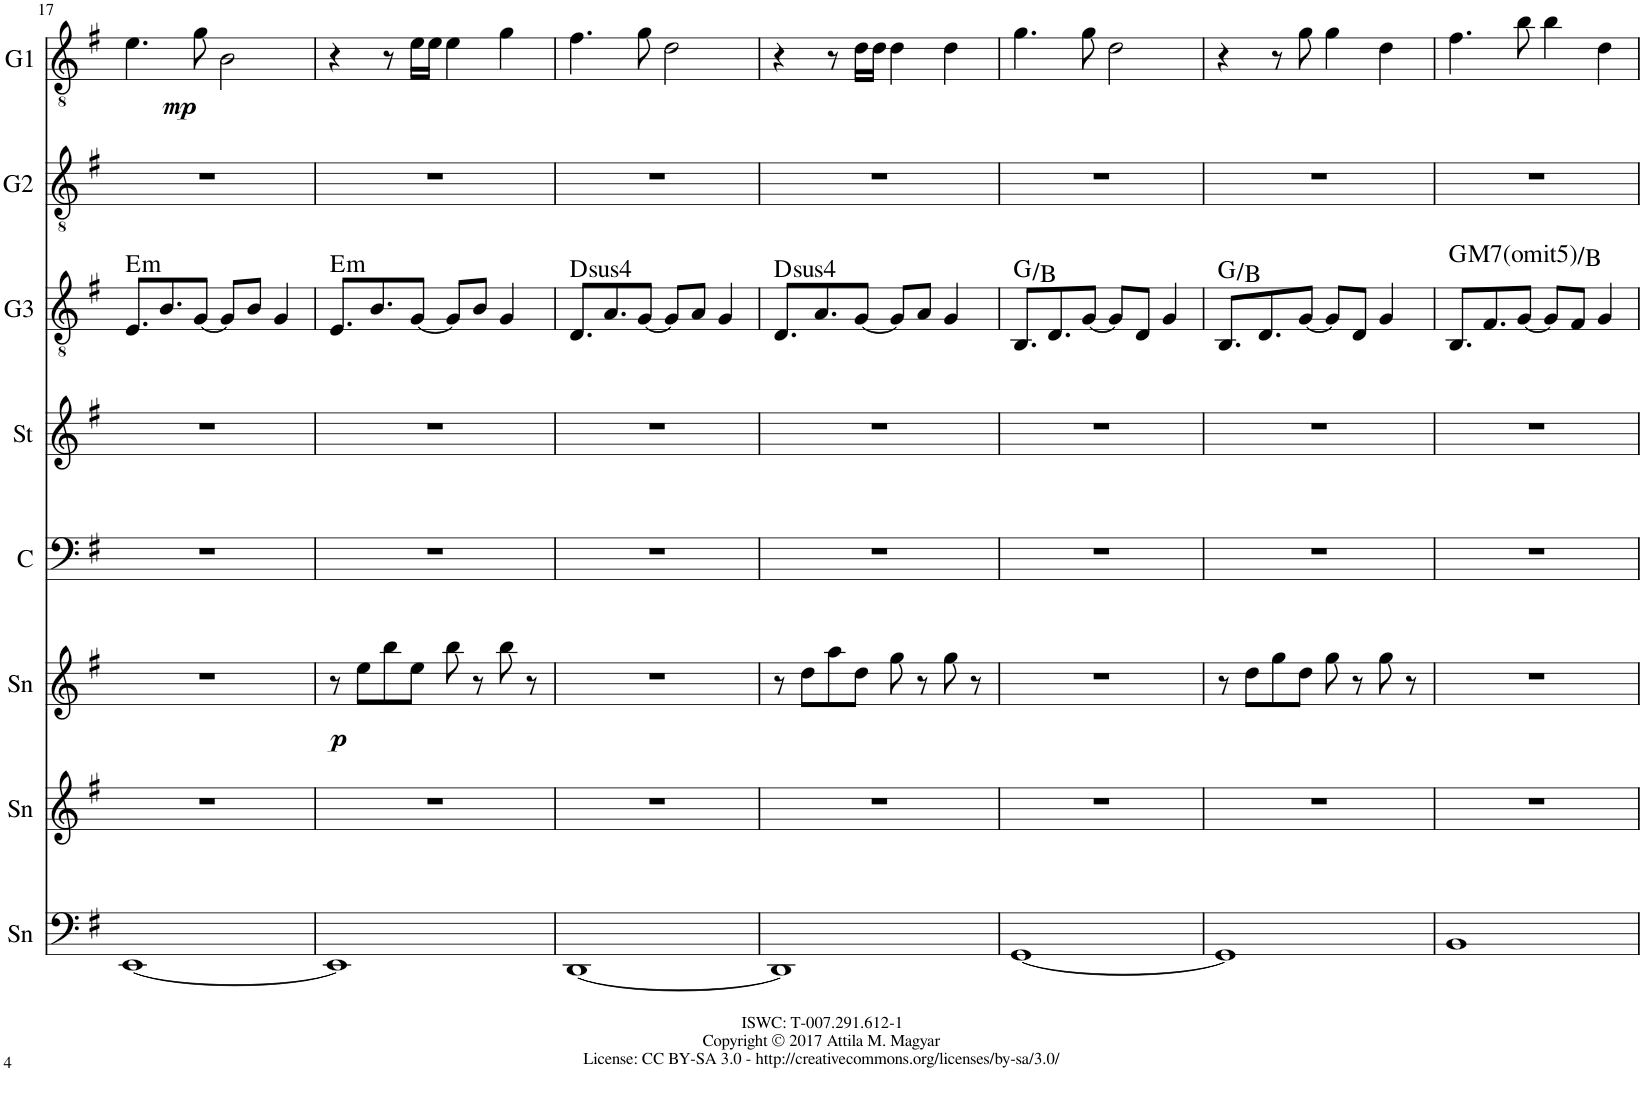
**kern	**dynam	**kern	**kern	**dynam	**kern	**kern	**kern	**harte	**kern	**kern	**dynam
*part8	*part8	*part7	*part6	*part6	*part5	*part4	*part3	*part3	*part2	*part1	*part1
*staff8	*staff8	*staff7	*staff6	*staff6	*staff5	*staff4	*staff3	*	*staff2	*staff1	*staff1
*I"Synthesizer	*	*I"Synthesizer	*I"Synthesizer	*	*I"Cello	*I"Strings	*I"Guitar 3	*	*I"Guitar 2	*I"Guitar 1	*
*I'Sn	*	*I'Sn	*I'Sn	*	*I'C	*I'St	*I'G3	*	*I'G2	*I'G1	*
!!LO:PB:g=z
*clefF4	*	*clefG2	*clefG2	*	*clefF4	*clefG2	*clefGv2	*	*clefGv2	*clefGv2	*
*k[f#]	*	*k[f#]	*k[f#]	*	*k[f#]	*k[f#]	*k[f#]	*	*k[f#]	*k[f#]	*
=17	=17	=17	=17	=17	=17	=17	=17	=17	=17	=17	=17
!	!LO:DY:b	!	!	!	!	!	!	!LO:H:kt=m	!	!	!LO:DY:b
[1EE	p	1r	1r	.	1r	1r	8.E/L	E:min	1r	4.e\	mp
.	.	.	.	.	.	.	8.B/	.	.	.	.
.	.	.	.	.	.	.	[8G/J	.	.	8g\	.
.	.	.	.	.	.	.	8G/L]	.	.	2B\	.
.	.	.	.	.	.	.	8B/J	.	.	.	.
.	.	.	.	.	.	.	4G/	.	.	.	.
=18	=18	=18	=18	=18	=18	=18	=18	=18	=18	=18	=18
!	!	!	!	!LO:DY:b	!	!	!	!LO:H:kt=m	!	!	!
1EE]	.	1r	8r	p	1r	1r	8.E/L	E:min	1r	4r	.
.	.	.	8ee\L	.	.	.	.	.	.	.	.
.	.	.	.	.	.	.	8.B/	.	.	.	.
.	.	.	8bb\	.	.	.	.	.	.	8r	.
.	.	.	8ee\J	.	.	.	[8G/J	.	.	16e\LL	.
.	.	.	.	.	.	.	.	.	.	16e\JJ	.
.	.	.	8bb\	.	.	.	8G/L]	.	.	4e\	.
.	.	.	8r	.	.	.	8B/J	.	.	.	.
.	.	.	8bb\	.	.	.	4G/	.	.	4g\	.
.	.	.	8r	.	.	.	.	.	.	.	.
=19	=19	=19	=19	=19	=19	=19	=19	=19	=19	=19	=19
!	!	!	!	!	!	!	!	!LO:H:kt=4	!	!	!
[1DD	.	1r	1r	.	1r	1r	8.D/L	D:sus4	1r	4.f#\	.
.	.	.	.	.	.	.	8.A/	.	.	.	.
.	.	.	.	.	.	.	[8G/J	.	.	8g\	.
.	.	.	.	.	.	.	8G/L]	.	.	2d\	.
.	.	.	.	.	.	.	8A/J	.	.	.	.
.	.	.	.	.	.	.	4G/	.	.	.	.
=20	=20	=20	=20	=20	=20	=20	=20	=20	=20	=20	=20
!	!	!	!	!	!	!	!	!LO:H:kt=4	!	!	!
1DD]	.	1r	8r	.	1r	1r	8.D/L	D:sus4	1r	4r	.
.	.	.	8dd\L	.	.	.	.	.	.	.	.
.	.	.	.	.	.	.	8.A/	.	.	.	.
.	.	.	8aa\	.	.	.	.	.	.	8r	.
.	.	.	8dd\J	.	.	.	[8G/J	.	.	16d\LL	.
.	.	.	.	.	.	.	.	.	.	16d\JJ	.
.	.	.	8gg\	.	.	.	8G/L]	.	.	4d\	.
.	.	.	8r	.	.	.	8A/J	.	.	.	.
.	.	.	8gg\	.	.	.	4G/	.	.	4d\	.
.	.	.	8r	.	.	.	.	.	.	.	.
=21	=21	=21	=21	=21	=21	=21	=21	=21	=21	=21	=21
[1GG	.	1r	1r	.	1r	1r	8.BB/L	G:maj/3	1r	4.g\	.
.	.	.	.	.	.	.	8.D/	.	.	.	.
.	.	.	.	.	.	.	[8G/J	.	.	8g\	.
.	.	.	.	.	.	.	8G/L]	.	.	2d\	.
.	.	.	.	.	.	.	8D/J	.	.	.	.
.	.	.	.	.	.	.	4G/	.	.	.	.
=22	=22	=22	=22	=22	=22	=22	=22	=22	=22	=22	=22
1GG]	.	1r	8r	.	1r	1r	8.BB/L	G:maj/3	1r	4r	.
.	.	.	8dd\L	.	.	.	.	.	.	.	.
.	.	.	.	.	.	.	8.D/	.	.	.	.
.	.	.	8gg\	.	.	.	.	.	.	8r	.
.	.	.	8dd\J	.	.	.	[8G/J	.	.	8g\	.
.	.	.	8gg\	.	.	.	8G/L]	.	.	4g\	.
.	.	.	8r	.	.	.	8D/J	.	.	.	.
.	.	.	8gg\	.	.	.	4G/	.	.	4d\	.
.	.	.	8r	.	.	.	.	.	.	.	.
=23	=23	=23	=23	=23	=23	=23	=23	=23	=23	=23	=23
!	!	!	!	!	!	!	!	!LO:H:kt=M7	!	!	!
1BB	.	1r	1r	.	1r	1r	8.BB/L	G:maj7(*5)/3	1r	4.f#\	.
.	.	.	.	.	.	.	8.F#/	.	.	.	.
.	.	.	.	.	.	.	[8G/J	.	.	8b\	.
.	.	.	.	.	.	.	8G/L]	.	.	4b\	.
.	.	.	.	.	.	.	8F#/J	.	.	.	.
.	.	.	.	.	.	.	4G/	.	.	4d\	.
=	=	=	=	=	=	=	=	=	=	=	=
*-	*-	*-	*-	*-	*-	*-	*-	*-	*-	*-	*-
